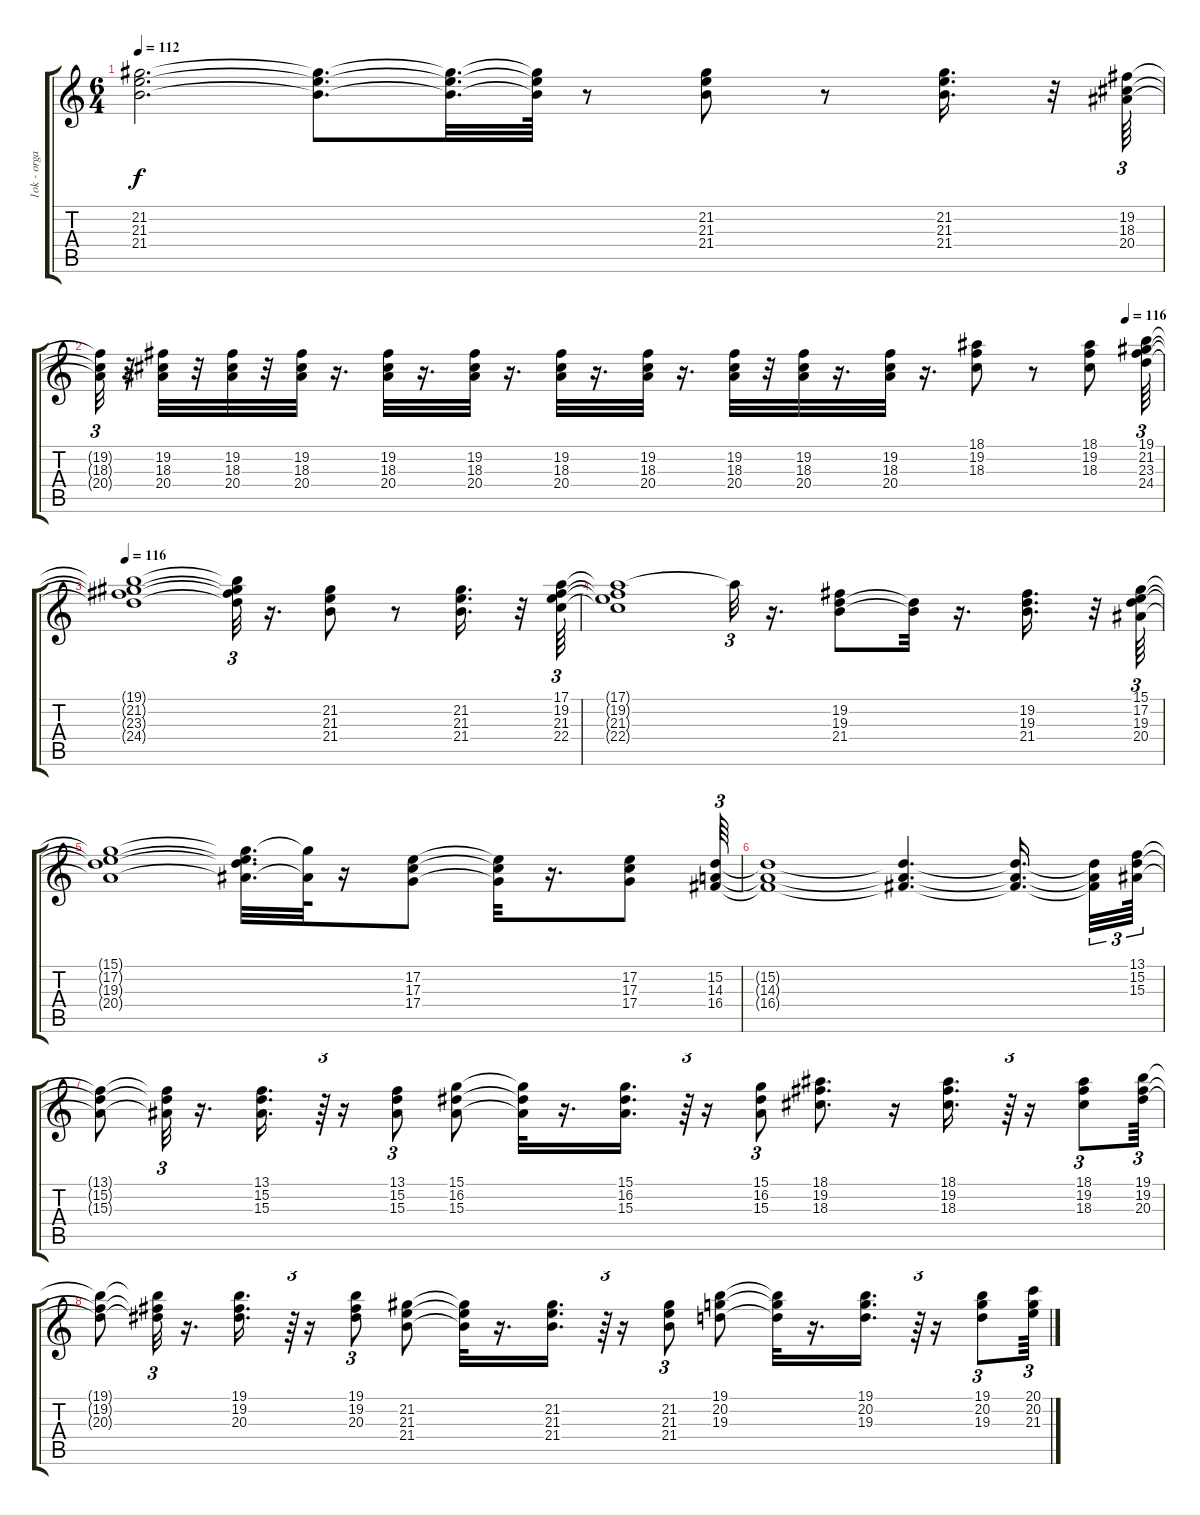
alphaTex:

\track ("1ok - organo hammond" "1ok - orga") {instrument rockorgan}
\staff {score tabs}
\tuning (E4 B3 G3 D3 A2 E2) {hide}
\ts (6 4)
\tempo 112
\clef g2
\ks c
(21.2{t} 21.3{t} 21.4{t}).2{d dy f} (21.2{t} 21.3{t} 21.4{t}).8{d} (21.2{t} 21.3{t} 21.4{t}).32{d} (21.2{t} 21.3{t} 21.4{t}).64 r.8 (21.2 21.3 21.4).8 r.8 (21.2 21.3 21.4).16{d} r.32 (19.2 18.3 20.4).64{tu (3 2)} |
\tempo (116 0.9652777777777778)
(19.2{t} 18.3{t} 20.4{t}).32{tu (3 2)} r.32 (19.2 18.3 20.4).32 r.32 (19.2 18.3 20.4).32 r.32 (19.2 18.3 20.4).32 r.16{d} (19.2 18.3 20.4).32 r.16{d} (19.2 18.3 20.4).32 r.16{d} (19.2 18.3 20.4).32 r.16{d} (19.2 18.3 20.4).32 r.16{d} (19.2 18.3 20.4).32 r.32 (19.2 18.3 20.4).32 r.16{d} (19.2 18.3 20.4).32 r.16{d} (18.1 19.2 18.3).8 r.8 (18.1 19.2 18.3).8 (19.1 21.2 23.3 24.4).64{tu (3 2)} |
\tempo 116
(19.1{t} 21.2{t} 23.3{t} 24.4{t}).1 (19.1{t} 21.2{t} 23.3{t} 24.4{t}).32{tu (3 2)} r.16{d} (21.2 21.3 21.4).8 r.8 (21.2 21.3 21.4).16{d} r.32 (17.1 19.2 21.3 22.4).64{tu (3 2)} |
(17.1{t} 19.2{t} 21.3{t} 22.4{t}).1 17.1{t}.32{tu (3 2)} r.16{d} (19.2 19.3 21.4).8 (19.3{t} 21.4{t}).32 r.16{d} (19.2 19.3 21.4).16{d} r.32 (15.1 17.2 19.3 20.4).64{tu (3 2)} |
(15.1{t} 17.2{t} 19.3{t} 20.4{t}).1 (15.1{t} 17.2{t} 19.3{t} 20.4{t}).32{d} (15.1{t} 20.4{t}).64 r.16 (17.2 17.3 17.4).8 (17.2{t} 17.3{t} 17.4{t}).32 r.16{d} (17.2 17.3 17.4).8 (15.2 14.3 16.4).64{tu (3 2)} |
(15.2{t} 14.3{t} 16.4{t}).1 (15.2{t} 14.3{t} 16.4{t}).4{d} (15.2{t} 14.3{t} 16.4{t}).16{d beam splitsecondary} (15.2{t} 14.3{t} 16.4{t}).32{tu (3 2)} (13.1 15.2 15.3).64{tu (3 2)} |
(13.1{t} 15.2{t} 15.3{t}).8 (13.1{t} 15.2{t} 15.3{t}).32{tu (3 2)} r.16{d} (13.1 15.2 15.3).16{d} r.64{tu (3 2)} r.16 (13.1 15.2 15.3).8{tu (3 2)} (15.1 16.2 15.3).8 (15.1{t} 16.2{t} 15.3{t}).32 r.16{d} (15.1 16.2 15.3).16{d} r.64{tu (3 2)} r.16 (15.1 16.2 15.3).8{tu (3 2)} (18.1 19.2 18.3).8{d} r.16 (18.1 19.2 18.3).16{d} r.64{tu (3 2)} r.16 (18.1 19.2 18.3).8{tu (3 2)} (19.1 19.2 20.3).64{tu (3 2)} |
(19.1{t} 19.2{t} 20.3{t}).8 (19.1{t} 19.2{t} 20.3{t}).32{tu (3 2)} r.16{d} (19.1 19.2 20.3).16{d} r.64{tu (3 2)} r.16 (19.1 19.2 20.3).8{tu (3 2)} (21.2 21.3 21.4).8 (21.2{t} 21.3{t} 21.4{t}).32 r.16{d} (21.2 21.3 21.4).16{d} r.64{tu (3 2)} r.16 (21.2 21.3 21.4).8{tu (3 2)} (19.1 20.2 19.3).8 (19.1{t} 20.2{t} 19.3{t}).32 r.16{d} (19.1 20.2 19.3).16{d} r.64{tu (3 2)} r.16 (19.1 20.2 19.3).8{tu (3 2)} (20.1 20.2 21.3).64{tu (3 2)}
